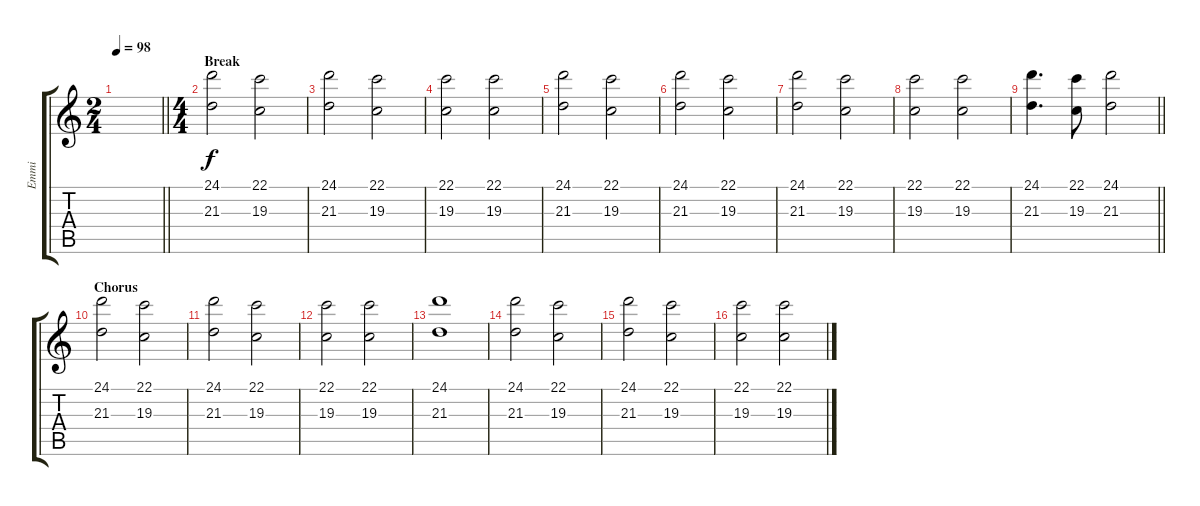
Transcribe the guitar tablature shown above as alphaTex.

\track ("Emmi" "Emmi") {instrument stringensemble1}
\staff {score tabs}
\tuning (D4 A3 F3 C3 G2 D2) {hide}
\ts (2 4)
\tempo 98
\clef g2
\barLineRight lightlight
\ks c
|
\ts (4 4)
\section ("" "Break")
(24.1 21.3).2{volume 8 instrument churchorgan} (22.1 19.3).2 |
(24.1 21.3).2 (22.1 19.3).2 |
(22.1 19.3).2 (22.1 19.3).2 |
(24.1 21.3).2 (22.1 19.3).2 |
(24.1 21.3).2 (22.1 19.3).2 |
(24.1 21.3).2 (22.1 19.3).2 |
(22.1 19.3).2 (22.1 19.3).2 |
\barLineRight lightlight
(24.1 21.3).4{d} (22.1 19.3).8 (24.1 21.3).2 |
\section ("" "Chorus")
(24.1 21.3).2{volume 8} (22.1 19.3).2 |
(24.1 21.3).2 (22.1 19.3).2 |
(22.1 19.3).2 (22.1 19.3).2 |
(24.1 21.3).1 |
(24.1 21.3).2 (22.1 19.3).2 |
(24.1 21.3).2 (22.1 19.3).2 |
(22.1 19.3).2 (22.1 19.3).2
